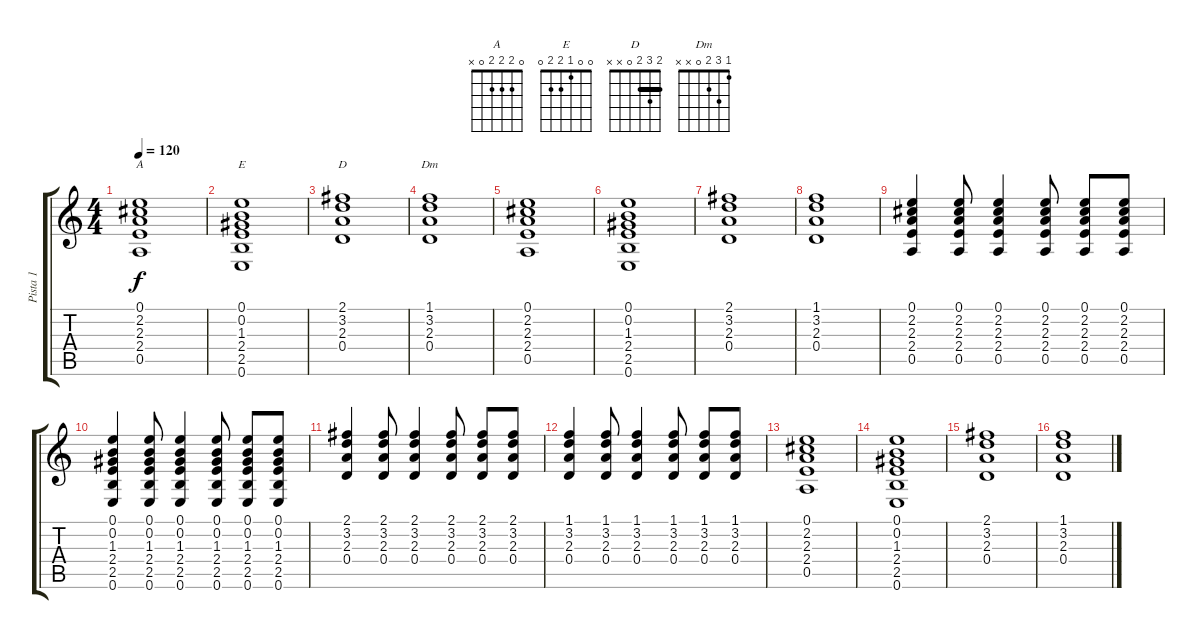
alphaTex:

\track ("Pista 1" "Pista 1") {instrument acousticguitarsteel}
\staff {score tabs}
\tuning (E4 B3 G3 D3 A2 E2) {hide}
\chord ("A" 0 2 2 2 0 x)
\chord ("E" 0 0 1 2 2 0)
\chord ("D" 2 3 2 0 x x) {barre 2}
\chord ("Dm" 1 3 2 0 x x)
\ts (4 4)
\tempo 120
\clef g2
\ks c
(0.1 2.2 2.3 2.4 0.5).1{ch "A" dy f} |
(0.1 0.2 1.3 2.4 2.5 0.6).1{ch "E"} |
(2.1 3.2 2.3 0.4).1{ch "D"} |
(1.1 3.2 2.3 0.4).1{ch "Dm"} |
(0.1 2.2 2.3 2.4 0.5).1 |
(0.1 0.2 1.3 2.4 2.5 0.6).1 |
(2.1 3.2 2.3 0.4).1 |
(1.1 3.2 2.3 0.4).1 |
(0.1 2.2 2.3 2.4 0.5).4 (0.1 2.2 2.3 2.4 0.5).8 (0.1 2.2 2.3 2.4 0.5).4 (0.1 2.2 2.3 2.4 0.5).8 (0.1 2.2 2.3 2.4 0.5).8 (0.1 2.2 2.3 2.4 0.5).8 |
(0.1 0.2 1.3 2.4 2.5 0.6).4 (0.1 0.2 1.3 2.4 2.5 0.6).8 (0.1 0.2 1.3 2.4 2.5 0.6).4 (0.1 0.2 1.3 2.4 2.5 0.6).8 (0.1 0.2 1.3 2.4 2.5 0.6).8 (0.1 0.2 1.3 2.4 2.5 0.6).8 |
(2.1 3.2 2.3 0.4).4 (2.1 3.2 2.3 0.4).8 (2.1 3.2 2.3 0.4).4 (2.1 3.2 2.3 0.4).8 (2.1 3.2 2.3 0.4).8 (2.1 3.2 2.3 0.4).8 |
(1.1 3.2 2.3 0.4).4 (1.1 3.2 2.3 0.4).8 (1.1 3.2 2.3 0.4).4 (1.1 3.2 2.3 0.4).8 (1.1 3.2 2.3 0.4).8 (1.1 3.2 2.3 0.4).8 |
(0.1 2.2 2.3 2.4 0.5).1 |
(0.1 0.2 1.3 2.4 2.5 0.6).1 |
(2.1 3.2 2.3 0.4).1 |
(1.1 3.2 2.3 0.4).1
